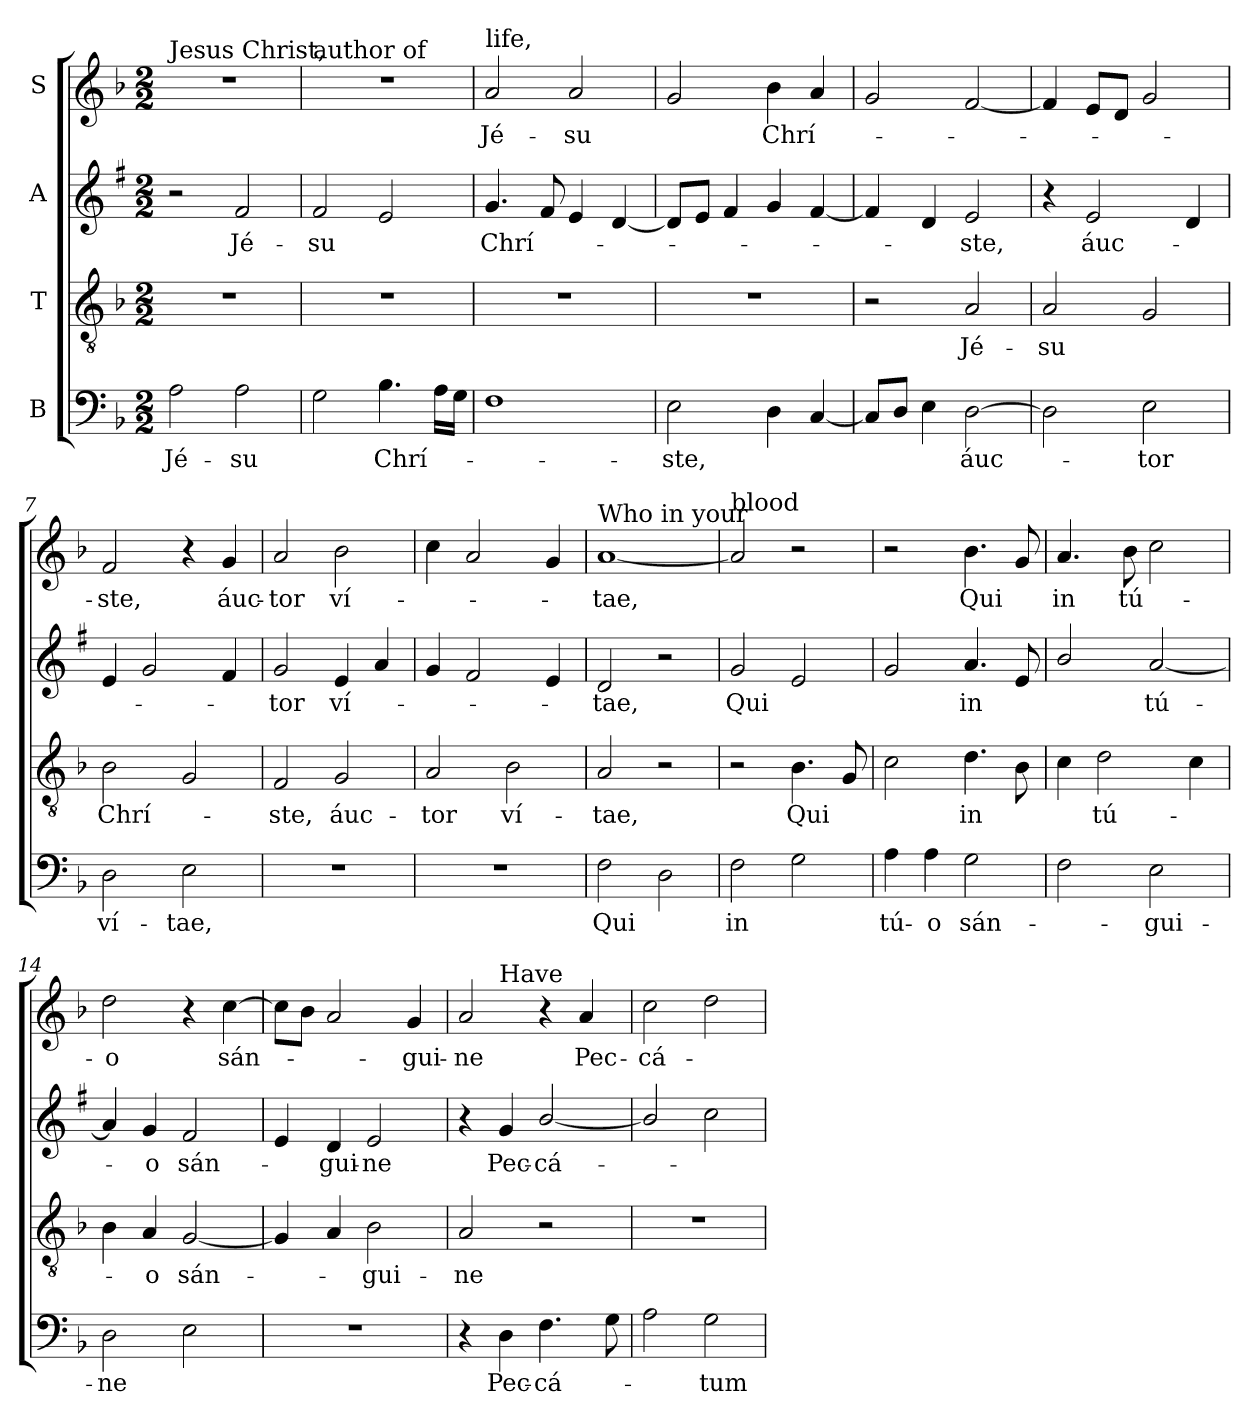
**kern	**text	**kern	**text	**kern	**text	**kern	**text
*part4	*part4	*part3	*part3	*part2	*part2	*part1	*part1
*staff4	*staff4	*staff3	*staff3	*staff2	*staff2	*staff1	*staff1
*I"B	*	*I"T	*	*I"A	*	*I"S	*
*clefF4	*	*clefGv2	*	*clefG2	*	*clefG2	*
*	*	*	*	*ITrd1c2	*	*	*
*k[b-]	*	*k[b-]	*	*k[b-]	*	*k[b-]	*
*F:	*	*F:	*	*F:	*	*F:	*
*M2/2	*	*M2/2	*	*M2/2	*	*M2/2	*
=1	=1	=1	=1	=1	=1	=1	=1
!	!	!	!	!	!	!LO:TX:a:t=Jesus Christ,	!
!	!LO:LY:b	!	!	!	!	!	!
2A\	Jé-	1r	.	2r	.	1r	.
!	!LO:LY:b	!	!	!	!LO:LY:b	!	!
2A\	-su	.	.	2e/	Jé-	.	.
=2	=2	=2	=2	=2	=2	=2	=2
!	!	!	!	!	!	!LO:TX:a:t=author of	!
!	!	!	!	!	!LO:LY:b	!	!
2G\	.	1r	.	2e/	-su	1r	.
!	!LO:LY:b	!	!	!	!	!	!
4.B-\	Chrí-	.	.	2d/	.	.	.
16A\LL	.	.	.	.	.	.	.
16G\JJ	.	.	.	.	.	.	.
=3	=3	=3	=3	=3	=3	=3	=3
!	!	!	!	!	!	!LO:TX:a:t=life,	!
!	!	!	!	!	!LO:LY:b	!	!LO:LY:b
1F	.	1r	.	4.f/	Chrí-	2a/	Jé-
.	.	.	.	8e/	.	.	.
!	!	!	!	!	!	!	!LO:LY:b
.	.	.	.	4d/	.	2a/	-su
.	.	.	.	[4c/	.	.	.
=4	=4	=4	=4	=4	=4	=4	=4
!	!LO:LY:b	!	!	!	!	!	!
2E\	-ste,	1r	.	8c/L]	.	2g/	.
.	.	.	.	8d/J	.	.	.
.	.	.	.	4e/	.	.	.
!	!	!	!	!	!	!	!LO:LY:b
4D\	.	.	.	4f/	.	4b-\	Chrí-
[4C/	.	.	.	[4e/	.	4a/	.
=5	=5	=5	=5	=5	=5	=5	=5
8C/L]	.	2r	.	4e/]	.	2g/	.
8D/J	.	.	.	.	.	.	.
4E\	.	.	.	4c/	.	.	.
!	!LO:LY:b	!	!LO:LY:b	!	!LO:LY:b	!	!
[2D\	áuc-	2A/	Jé-	2d/	-ste,	[2f/	.
!!LO:LB:g=z
=6	=6	=6	=6	=6	=6	=6	=6
!	!	!	!LO:LY:b	!	!	!	!
2D\]	.	2A/	-su	4r	.	4f/]	.
!	!	!	!	!	!LO:LY:b	!	!
.	.	.	.	2d/	áuc-	8e/L	.
.	.	.	.	.	.	8d/J	.
!	!LO:LY:b	!	!	!	!	!	!
2E\	-tor	2G/	.	.	.	2g/	.
.	.	.	.	4c/	.	.	.
=7	=7	=7	=7	=7	=7	=7	=7
!	!LO:LY:b	!	!LO:LY:b	!	!	!	!LO:LY:b
2D\	ví-	2B-\	Chrí-	4d/	.	2f/	-ste,
.	.	.	.	2f/	.	.	.
!	!LO:LY:b	!	!	!	!	!	!
2E\	-tae,	2G/	.	.	.	4r	.
!	!	!	!	!	!	!	!LO:LY:b
.	.	.	.	4e/	.	4g/	áuc-
=8	=8	=8	=8	=8	=8	=8	=8
!	!	!	!LO:LY:b	!	!LO:LY:b	!	!LO:LY:b
1r	.	2F/	-ste,	2f/	-tor	2a/	-tor
!	!	!	!LO:LY:b	!	!LO:LY:b	!	!LO:LY:b
.	.	2G/	áuc-	4d/	ví-	2b-\	ví-
.	.	.	.	4g/	.	.	.
=9	=9	=9	=9	=9	=9	=9	=9
!	!	!	!LO:LY:b	!	!	!	!
1r	.	2A/	-tor	4f/	.	4cc\	.
.	.	.	.	2e/	.	2a/	.
!	!	!	!LO:LY:b	!	!	!	!
.	.	2B-\	ví-	.	.	.	.
.	.	.	.	4d/	.	4g/	.
=10	=10	=10	=10	=10	=10	=10	=10
!	!	!	!	!	!	!LO:TX:a:t=Who in your	!
!	!LO:LY:b	!	!LO:LY:b	!	!LO:LY:b	!	!LO:LY:b
2F\	Qui	2A/	-tae,	2c/	-tae,	[1a	-tae,
2D\	.	2r	.	2r	.	.	.
=11	=11	=11	=11	=11	=11	=11	=11
!	!	!	!	!	!	!LO:TX:a:t=blood	!
!	!LO:LY:b	!	!	!	!LO:LY:b	!	!
2F\	in	2r	.	2f/	Qui	2a/]	.
!	!	!	!LO:LY:b	!	!	!	!
2G\	.	4.B-\	Qui	2d/	.	2r	.
.	.	8G/	.	.	.	.	.
!!LO:PB:g=z
=12	=12	=12	=12	=12	=12	=12	=12
!	!LO:LY:b	!	!	!	!	!	!
4A\	tú-	2c\	.	2f/	.	2r	.
!	!LO:LY:b	!	!	!	!	!	!
4A\	-o	.	.	.	.	.	.
!	!LO:LY:b	!	!LO:LY:b	!	!LO:LY:b	!	!LO:LY:b
2G\	sán-	4.d\	in	4.g/	in	4.b-\	Qui
.	.	8B-\	.	8d/	.	8g/	.
=13	=13	=13	=13	=13	=13	=13	=13
!	!	!	!	!	!	!	!LO:LY:b
2F\	.	4c\	.	2a/	.	4.a/	in
!	!	!	!LO:LY:b	!	!	!	!
.	.	2d\	tú-	.	.	.	.
!	!	!	!	!	!	!	!LO:LY:b
.	.	.	.	.	.	8b-\	tú-
!	!LO:LY:b	!	!	!	!LO:LY:b	!	!
2E\	-gui-	.	.	[2g/	tú-	2cc\	.
.	.	4c\	.	.	.	.	.
=14	=14	=14	=14	=14	=14	=14	=14
!	!LO:LY:b	!	!	!	!	!	!LO:LY:b
2D\	-ne	4B-\	.	4g/]	.	2dd\	-o
!	!	!	!LO:LY:b	!	!LO:LY:b	!	!
.	.	4A/	-o	4f/	-o	.	.
!	!	!	!LO:LY:b	!	!LO:LY:b	!	!
2E\	.	[2G/	sán-	2e/	sán-	4r	.
!	!	!	!	!	!	!	!LO:LY:b
.	.	.	.	.	.	[4cc\	sán-
=15	=15	=15	=15	=15	=15	=15	=15
1r	.	4G/]	.	4d/	.	8cc\L]	.
.	.	.	.	.	.	8b-\J	.
!	!	!	!	!	!LO:LY:b	!	!
.	.	4A/	.	4c/	-gui-	2a/	.
!	!	!	!LO:LY:b	!	!LO:LY:b	!	!
.	.	2B-\	-gui-	2d/	-ne	.	.
!	!	!	!	!	!	!	!LO:LY:b
.	.	.	.	.	.	4g/	-gui-
=16	=16	=16	=16	=16	=16	=16	=16
!	!	!	!LO:LY:b	!	!	!	!LO:LY:b
*	*	*	*	*	*	*^	*
4r	.	2A/	-ne	4r	.	2a/	4ryy	-ne
!	!	!	!	!	!	!	!LO:TX:a:t=Have	!
!	!LO:LY:b	!	!	!	!LO:LY:b	!	!	!
4D\	Pec-	.	.	4f/	Pec-	.	2.ryy	.
!	!LO:LY:b	!	!	!	!LO:LY:b	!	!	!
4.F\	-cá-	2r	.	[2a/	-cá-	4r	.	.
!	!	!	!	!	!	!	!	!LO:LY:b
.	.	.	.	.	.	4a/	.	Pec-
8G\	.	.	.	.	.	.	.	.
=17	=17	=17	=17	=17	=17	=17	=17	=17
!	!	!	!	!	!	!LO:TX:a:t=washed away	!	!
!	!	!	!	!	!	!	!	!LO:LY:b
*	*	*	*	*	*	*v	*v	*
2A\	.	1r	.	2a/]	.	2cc\	-cá-
!	!LO:LY:b	!	!	!	!	!	!
2G\	-tum	.	.	2b-\	.	2dd\	.
=	=	=	=	=	=	=	=
*-	*-	*-	*-	*-	*-	*-	*-
